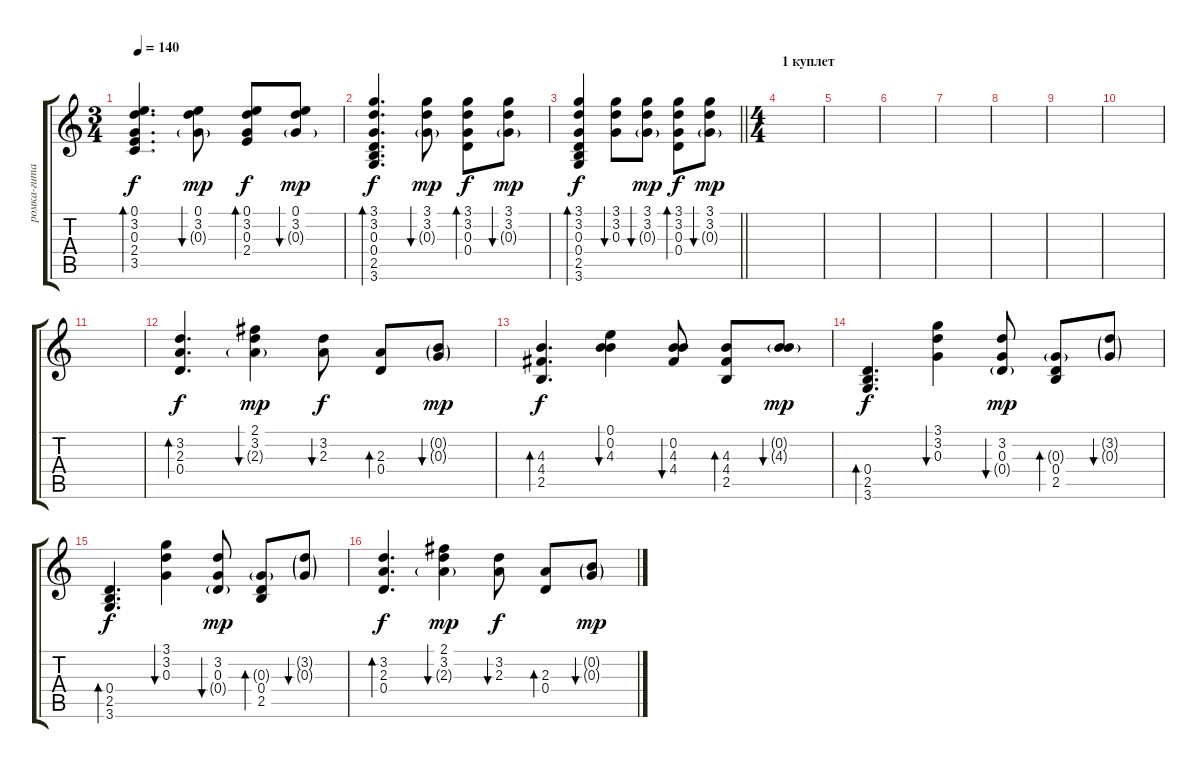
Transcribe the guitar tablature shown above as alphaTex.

\track ("ромка-гитара" "ромка-гита") {instrument acousticguitarsteel}
\staff {score tabs}
\tuning (E4 B3 G3 D3 A2 E2) {hide}
\ts (3 4)
\tempo 140
\clef g2
\ks c
(0.1 3.2 0.3 2.4 3.5).4{d bd 30 dy f} (0.1 3.2 0.3{g}).8{bu 30 dy mp} (0.1 3.2 0.3 2.4).8{bd 30 dy f} (0.1 3.2 0.3{g}).8{bu 30 dy mp} |
(3.1 3.2 0.3 0.4 2.5 3.6).4{d bd 30 dy f} (3.1 3.2 0.3{g}).8{bu 30 dy mp} (3.1 3.2 0.3 0.4).8{bd 30 dy f} (3.1 3.2 0.3{g}).8{bu 30 dy mp} |
\barLineRight lightlight
(3.1 3.2 0.3 0.4 2.5 3.6).4{bd 30 dy f} (3.1 3.2 0.3).8{bu 60} (3.1 3.2 0.3{g}).8{bu 30 dy mp} (3.1 3.2 0.3 0.4).8{bd 30 dy f} (3.1 3.2 0.3{g}).8{bu 30 dy mp} |
\ts (4 4)
\section ("" "1 куплет")
|
|
|
|
|
|
|
|
(3.2 2.3 0.4).4{d bd 60 dy f} (2.1 3.2 2.3{g}).4{bu 60 dy mp} (3.2 2.3).8{bu 60 dy f} (2.3 0.4).8{bd 60} (0.2{g} 0.3{g}).8{bu 60 dy mp} |
(4.3 4.4 2.5).4{d bd 60 dy f} (0.1 0.2 4.3).4{bu 60} (0.2 4.3 4.4).8{bu 60} (4.3 4.4 2.5).8{bd 60} (0.2{g} 4.3{g}).8{bu 60 dy mp} |
(0.4 2.5 3.6).4{d bd 60 dy f} (3.1 3.2 0.3).4{bu 60} (3.2 0.3 0.4{g}).8{bu 60 dy mp} (0.3{g} 0.4 2.5).8{bd 60} (3.2{g} 0.3{g}).8{bu 60} |
(0.4 2.5 3.6).4{d bd 60 dy f} (3.1 3.2 0.3).4{bu 60} (3.2 0.3 0.4{g}).8{bu 60 dy mp} (0.3{g} 0.4 2.5).8{bd 60} (3.2{g} 0.3{g}).8{bu 60} |
(3.2 2.3 0.4).4{d bd 60 dy f} (2.1 3.2 2.3{g}).4{bu 60 dy mp} (3.2 2.3).8{bu 60 dy f} (2.3 0.4).8{bd 60} (0.2{g} 0.3{g}).8{bu 60 dy mp}
